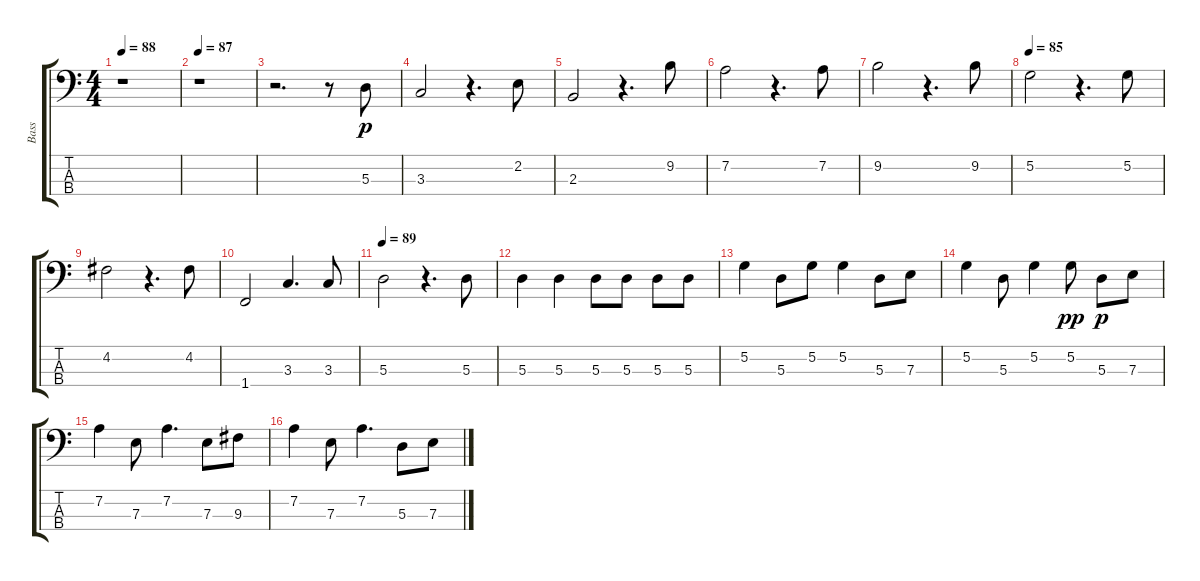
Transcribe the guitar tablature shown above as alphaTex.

\track ("Bass" "Bass") {instrument electricbassfinger}
\staff {score tabs}
\tuning (G2 D2 A1 E1) {hide}
\ts (4 4)
\tempo 88
\clef f4
\ks c
r.1{dy p} |
\tempo 87
r.1 |
r.2{d} r.8 5.3.8 |
3.3.2 r.4{d} 2.2.8 |
2.3.2 r.4{d} 9.2.8 |
7.2.2 r.4{d} 7.2.8 |
9.2.2 r.4{d} 9.2.8 |
\tempo 85
5.2.2 r.4{d} 5.2.8 |
4.2.2 r.4{d} 4.2.8 |
1.4.2 3.3.4{d} 3.3.8 |
\tempo 89
5.3.2 r.4{d} 5.3.8 |
5.3.4 5.3.4 5.3.8 5.3.8 5.3.8 5.3.8 |
5.2.4 5.3.8 5.2.8 5.2.4 5.3.8 7.3.8 |
5.2.4 5.3.8 5.2.4 5.2.8{dy pp} 5.3.8{dy p} 7.3.8 |
7.2.4 7.3.8 7.2.4{d} 7.3.8 9.3.8 |
7.2.4 7.3.8 7.2.4{d} 5.3.8 7.3.8
